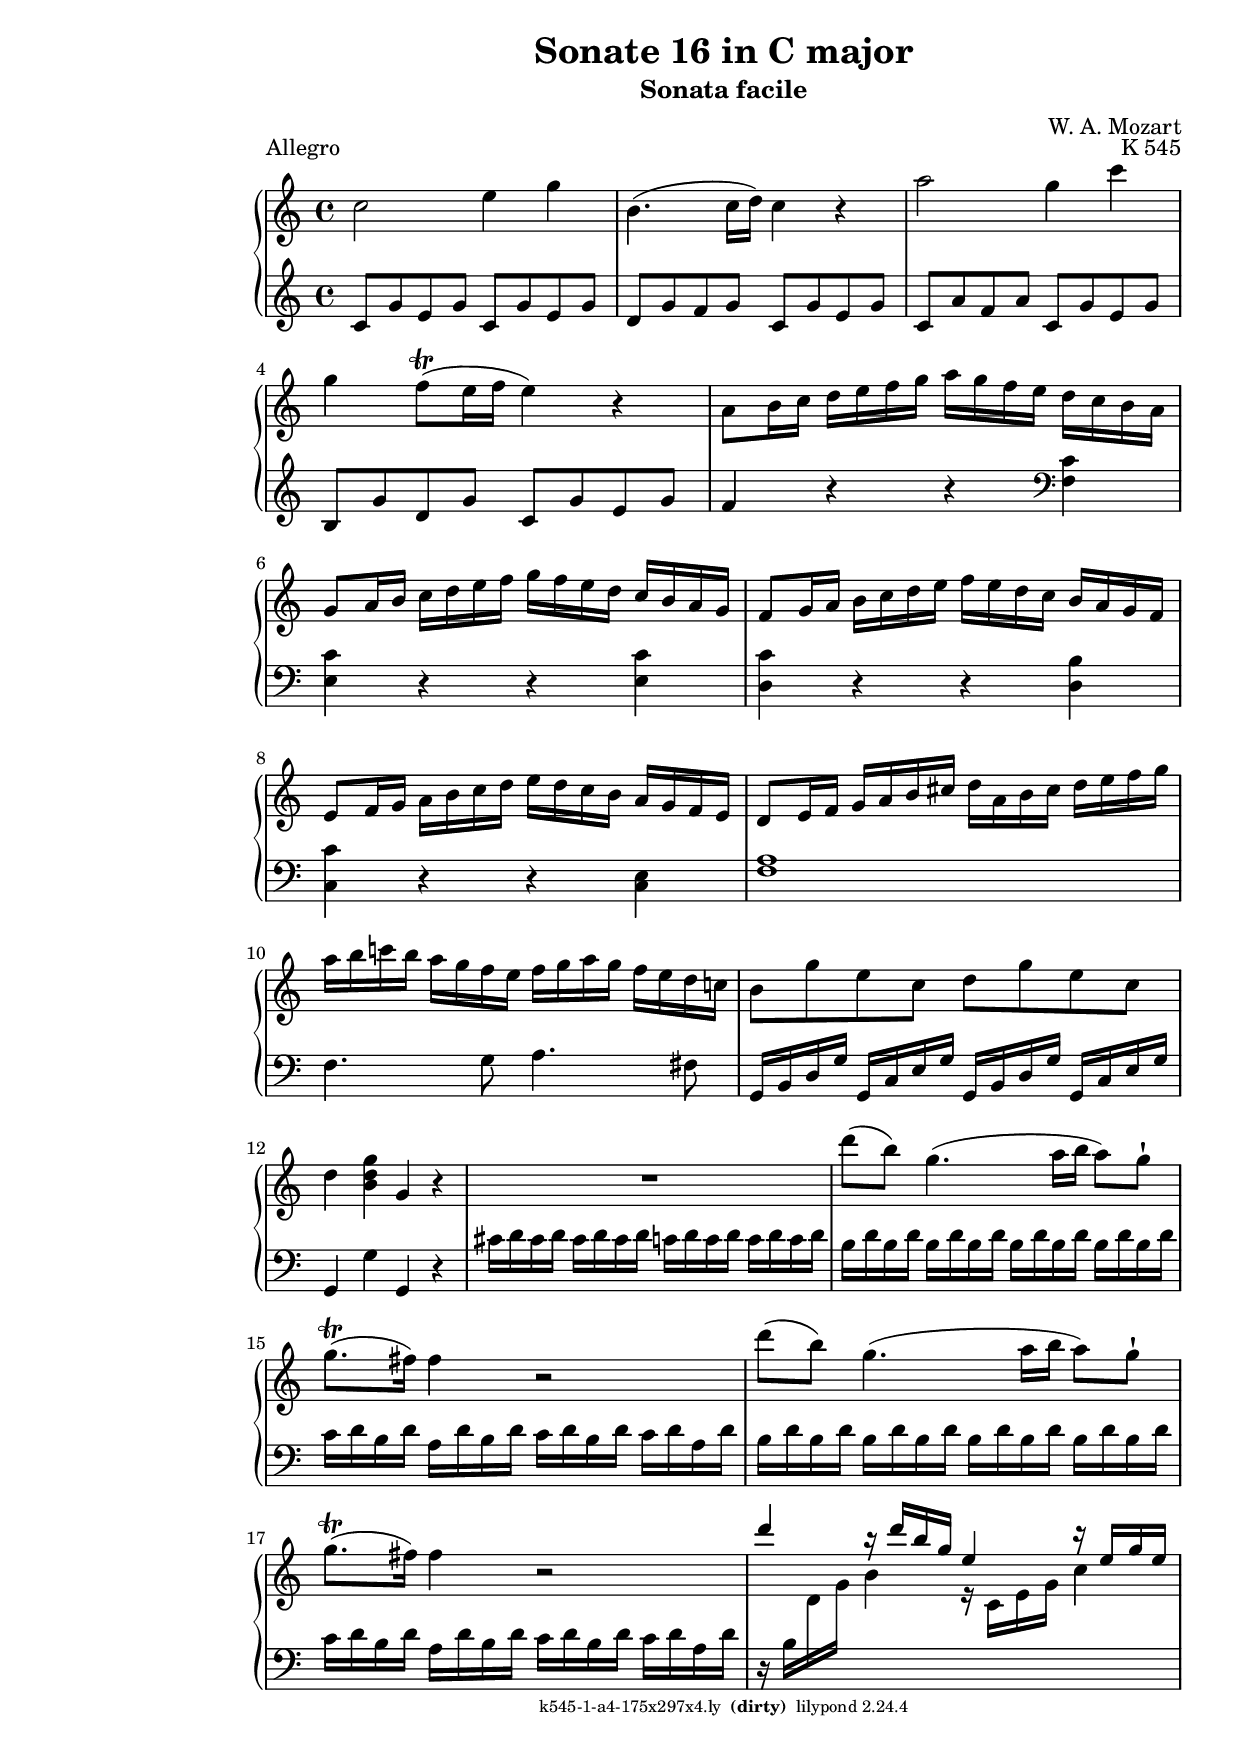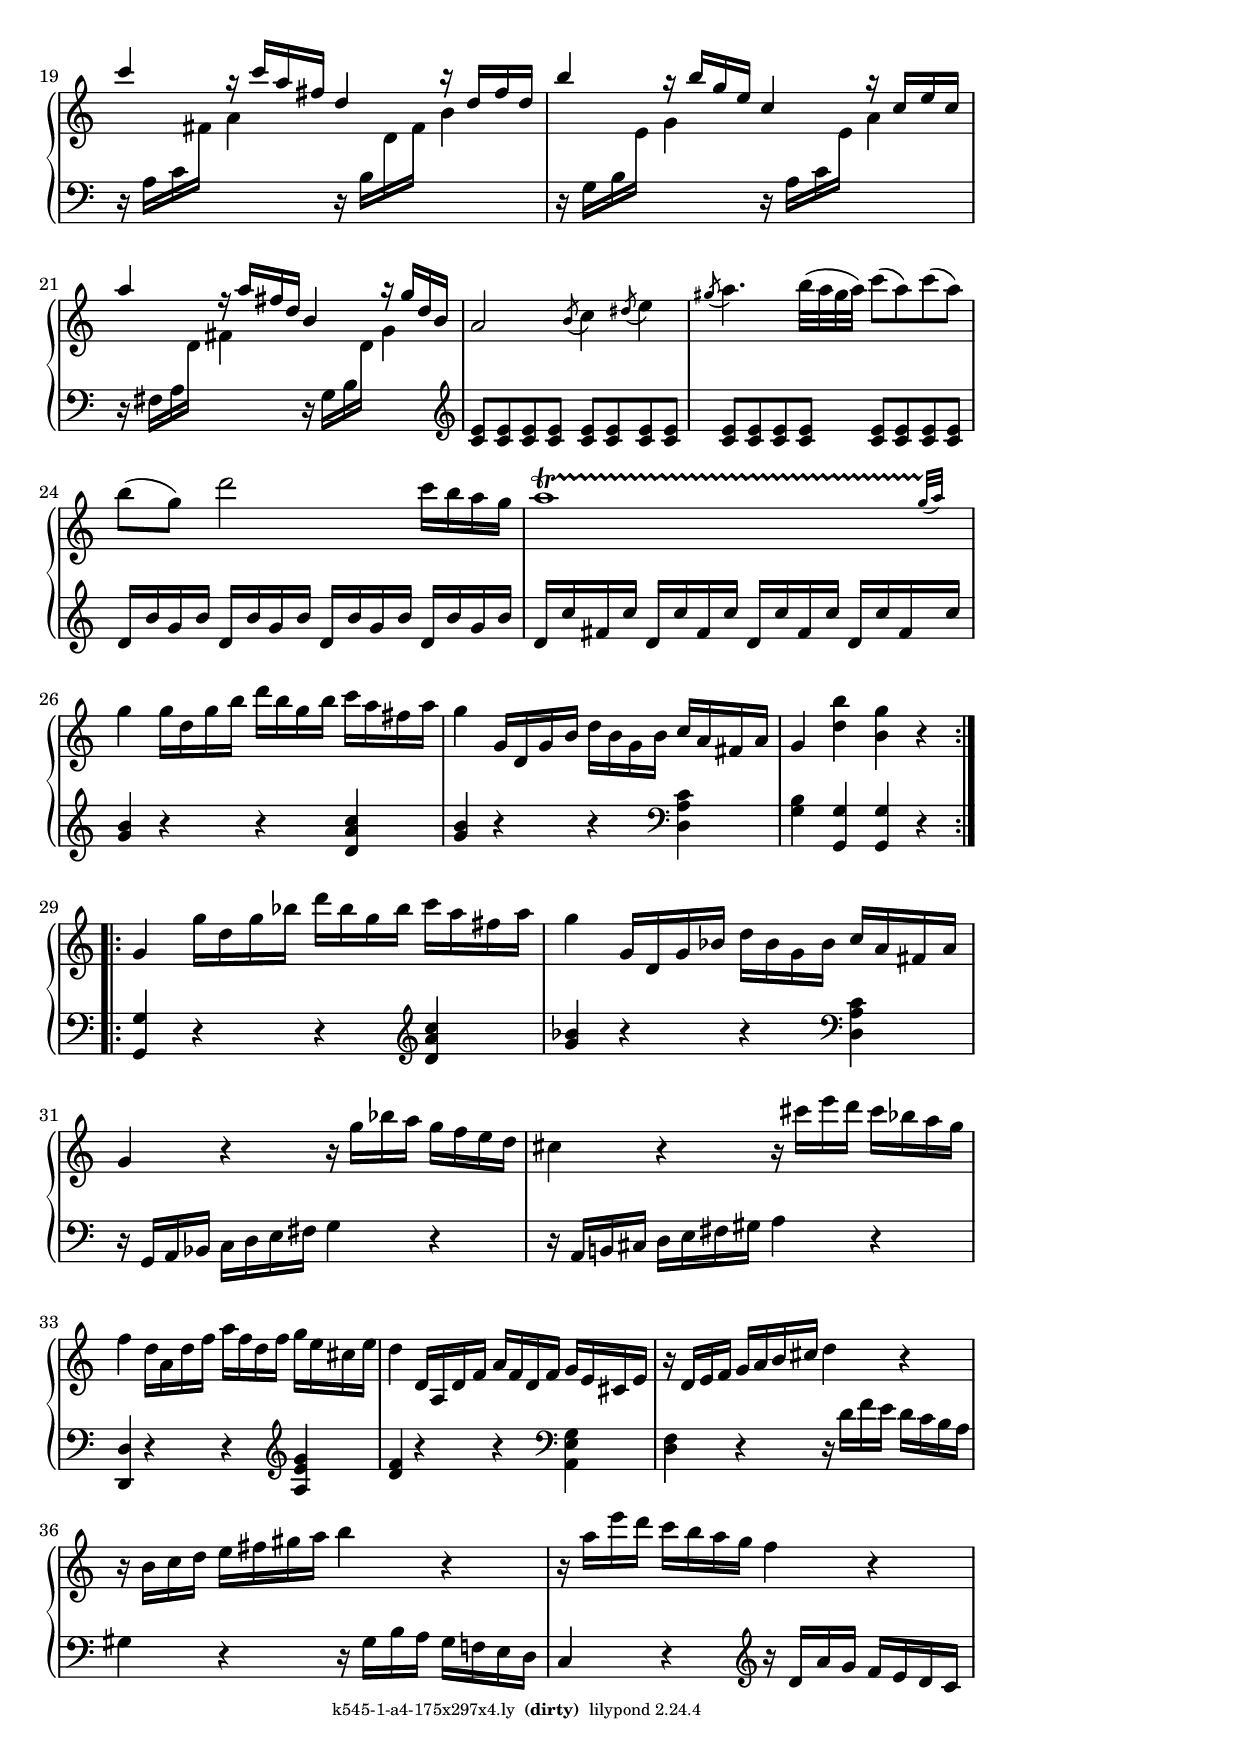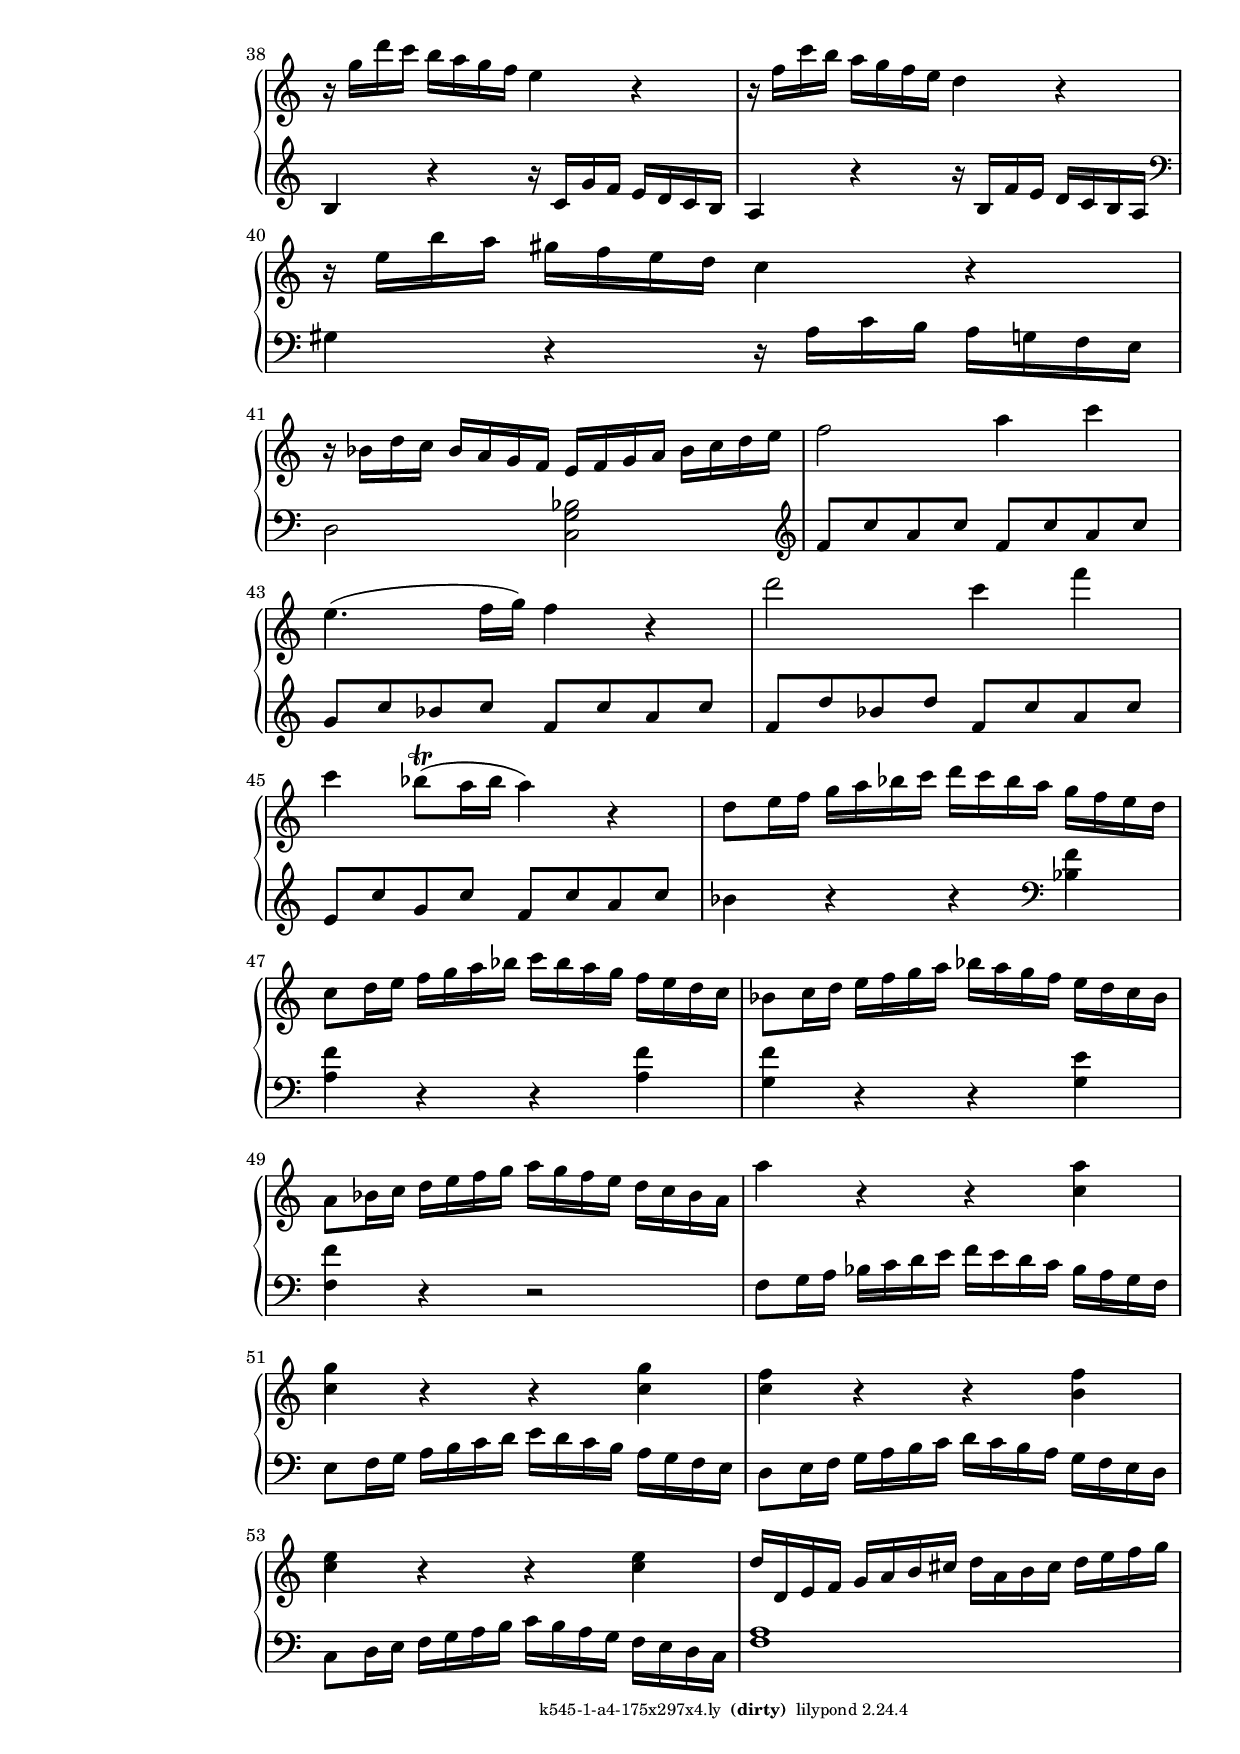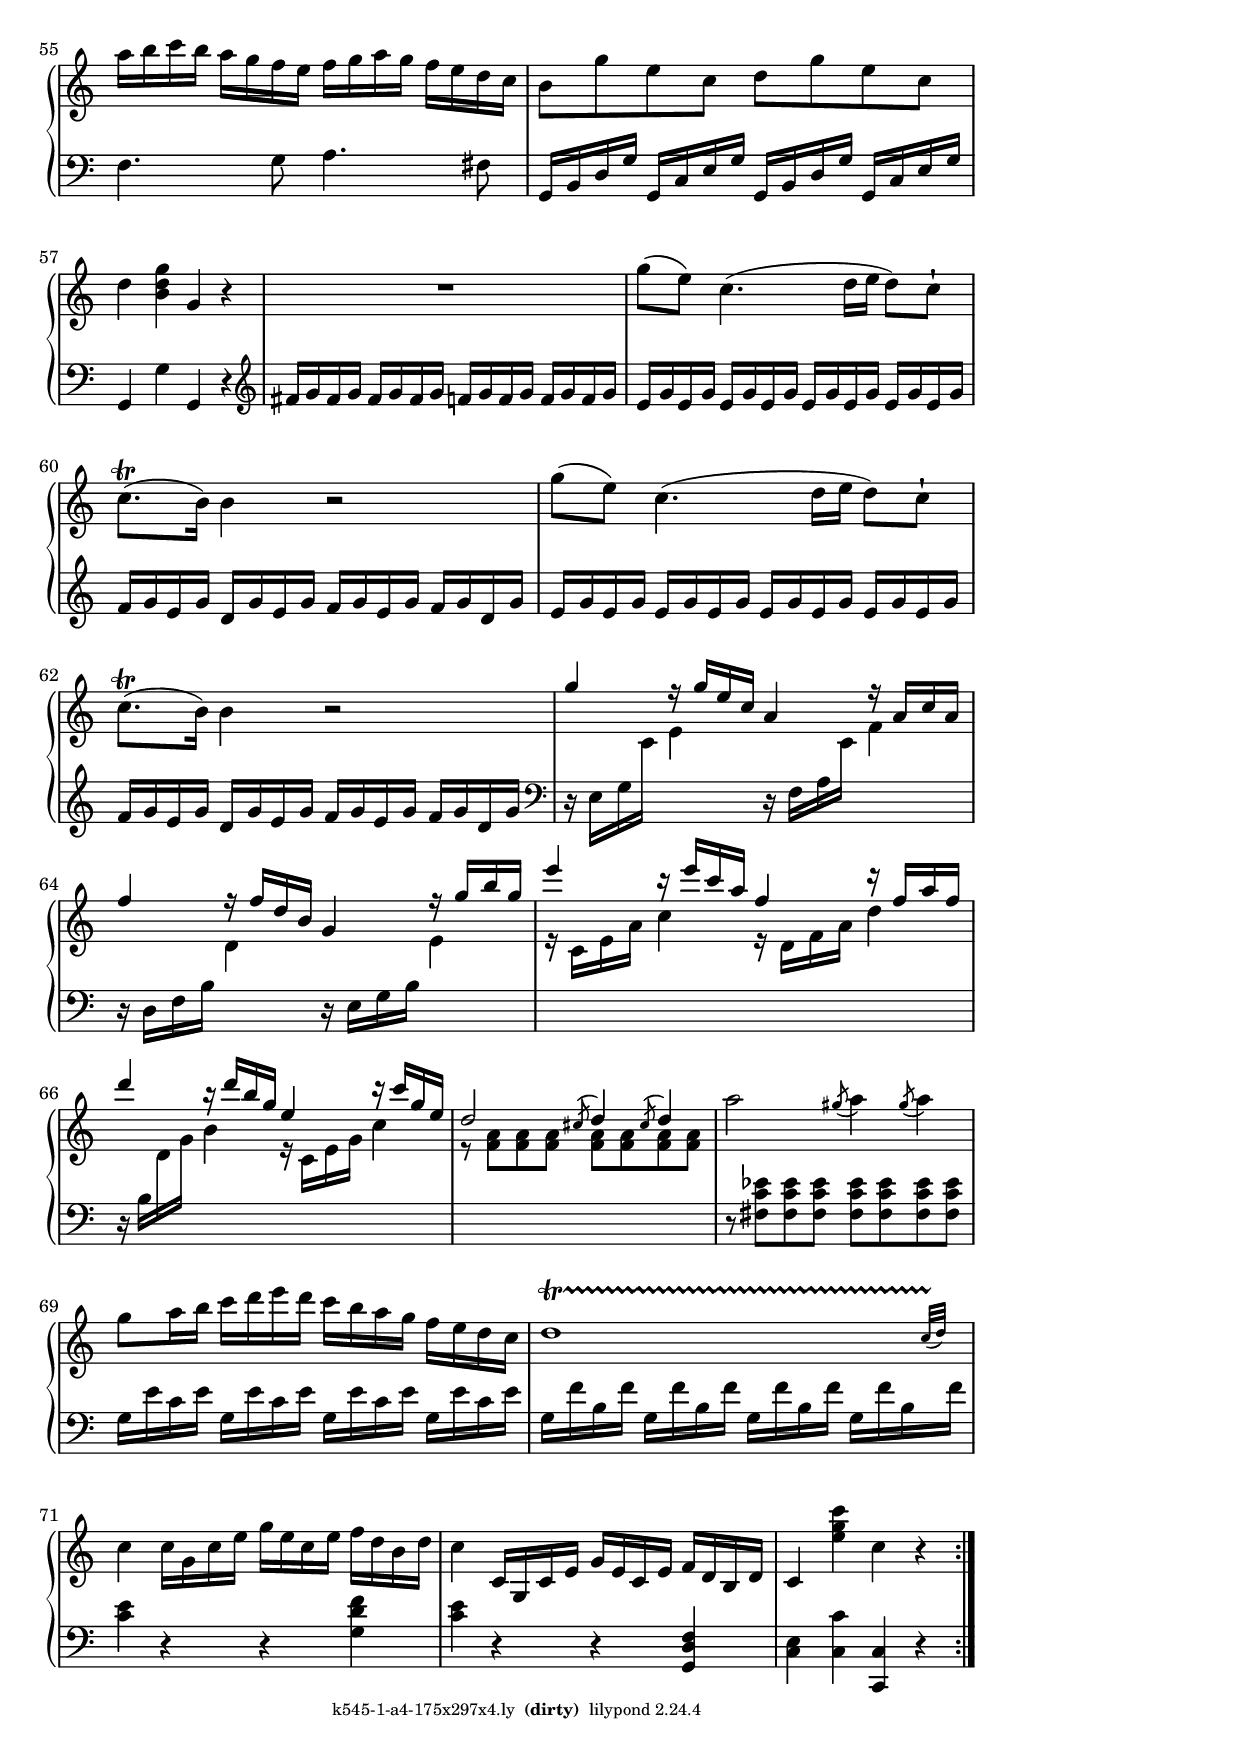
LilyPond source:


\include "../../include/general.ily"
\include "../../include/a4-175x297.ily"

#(set-global-staff-size 19.5)

\version "2.16.0"

\header {
  title = "Sonate 16 in C major"
  subtitle = "Sonata facile"
  composer = "W. A. Mozart"
  opus = "K 545"
  piece = "Allegro"
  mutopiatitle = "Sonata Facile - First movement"
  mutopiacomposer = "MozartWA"
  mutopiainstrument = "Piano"
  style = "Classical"
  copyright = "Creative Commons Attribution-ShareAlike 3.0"
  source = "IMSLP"
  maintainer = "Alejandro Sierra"
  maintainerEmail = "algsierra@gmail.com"

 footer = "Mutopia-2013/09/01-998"
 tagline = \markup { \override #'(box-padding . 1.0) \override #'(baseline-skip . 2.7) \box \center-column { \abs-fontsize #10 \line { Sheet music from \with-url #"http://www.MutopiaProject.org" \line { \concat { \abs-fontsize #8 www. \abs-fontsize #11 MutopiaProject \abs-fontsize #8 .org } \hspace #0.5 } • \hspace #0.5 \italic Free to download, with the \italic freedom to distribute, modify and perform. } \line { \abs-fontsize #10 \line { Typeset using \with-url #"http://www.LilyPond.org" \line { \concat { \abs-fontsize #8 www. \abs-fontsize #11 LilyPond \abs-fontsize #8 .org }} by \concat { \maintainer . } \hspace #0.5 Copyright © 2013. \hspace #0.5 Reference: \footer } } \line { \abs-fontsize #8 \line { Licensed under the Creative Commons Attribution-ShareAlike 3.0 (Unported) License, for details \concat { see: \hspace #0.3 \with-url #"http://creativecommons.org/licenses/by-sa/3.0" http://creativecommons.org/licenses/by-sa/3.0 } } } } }
}
  
%{ Abreviations
  Suffixes rh = right hand
           lh = left hand
  Prefixes pt = principal theme
           st = secondary theme
           cl = close
           dv = development
           cd = coda
           mt = middle theme
%}

#(define afterGraceFraction (cons 15 16))

%%% Right Hand

ptrha = \relative c'' {  
  c2 e4 g 
  b,4.( c16 d) c4 r4
  a'2 g4 c
  g f8\trill( e16 f e4) r4 % \break
  
  a,8 b16 c d e f g  a g f e d c b a
  g8 a16 b c d e f  g f e d c \tag #'first b \tag #'second b a g
  f8 g16 a b c d e  f e d c \tag #'first {b a g f} \tag #'second {b a g f}

  e8 f16 g  a b c d  e d c b a \tag #'first g \tag #'second g f e
}

ptrhb = \relative c'' {  
  b8 g'  e c  d g  e c
  d4 <b d g> g r4
}

ptrh = {
  \ptrha

  \relative c' {  
    d8 e16 f  g a b cis    d a b cis d e f g
    a b c! b  a g f e  f g a g  f e d c! 
  }
  
  \ptrhb
}

strha = \relative c' {  
  R1
  d''8( b) g4.( a16 b a8) g-!
  g8.\trill( fis16) fis4 r2
  d'8( b) g4.( a16 b a8) g-!

  g8.\trill( fis16) fis4 r2
}

strhb = \relative c'' {  
  \voiceOne d'4 r16 d16 b g e4 r16 e16 g e
  c'4 r16 c a fis d4 \oneVoice
}

strhc = \relative c'' {  
  \voiceOne r16 d16 fis d
  % 20
  b'4 r16 b g e c4 r16 c e c
  a'4 r16 a fis d b4  r16 g' d b \oneVoice
}

strh = {
  \strha
  \strhb
  \strhc
  \relative c'' {  
    a2 \acciaccatura b8 c4 \acciaccatura dis8 e4

    \acciaccatura { gis8 } a4. b32( a gis a) c8( a) c( a)
    b( g) d'2 c16 b a g

    \afterGrace a1 \startTrillSpan {g32[( a]) \stopTrillSpan}
     g4 g16 d g b d b g b c a fis a
     g4 g,16 d g b d b g b c a fis a
     g4 <d' b'> <b g'> r4
   }
}

dvrh = \relative c'' {  
  g4 g'16 d g bes d bes g bes c a fis a
  g4 g,16 d g bes d bes g bes  c a fis a
  g4 r r16 g' bes a g f e d 
  
  cis4 r r16 cis' e d  cis bes a g 
  f4  d16 a d f a f d f g e cis e
  d4 d,16 a d f  a f d f  g e cis e

  r16 d e f  g a b cis d4 r4
  r16 b c d e fis gis a b4 r
  r16 a e' d c b a g f4 r

  r16 g d' c b a g f e4 r
  r16 f c' b a g f e d4 r
  r16 e b' a gis f e d c4 r
  \break
  r16 bes d c  bes a g f  e f g a  bes c d e
}

ptirh = \relative c'' {
  a'4 r r <c, a'>
  <c g'> r r <c g'>
  <c f> r r <b f'>
  <c e> r r <c e>

  d16 d, e f  g a b cis  d a b cis  d e f g
  a b c b  a g f e  f g a g  f e d c

  \ptrhb
}

stvrh = {
  \transpose c f, { \strhb } 
  \transpose d g { 
    \strhc
     \relative c'' {  
       \voiceOne a2 \acciaccatura gis8 a4 \acciaccatura gis8 a4 \oneVoice
     }
  } 
  \relative c''' {  
    a2 \acciaccatura gis8 a4 \acciaccatura gis8 a4
    
    g8 a16 b c d e d c b a g  f e d c

    \afterGrace d1 \startTrillSpan  {c32[( d]) \stopTrillSpan}
    c4 c16 g c e  g e c e  f d b d c4
    c,16 g c e  g e c e  f d b d
    c4 <e' g c> c r 

  }
}


%%% Left Hand

ptlha = \relative c'' {  
  c,8 g' e g  c,  g' e g
  d g f g  c, g' e g
  c, a' f a  c, g' e g
  b, g' d g  c, g' e g
  
  f4 r4 r4 \clef bass <f, c'>
  <e c'> r4 r4 <e c'>
  <d c'> r4 r4 <d b'>  
}

ptlhb = \relative c' {  
  g,16 b d g  g, c e g  g, b d g  g, c e g  
  g,4 g' g, r
}

ptlh = {
  \ptlha
  \relative c {  
    <c c'> r4 r4 <c e>
    <f a>1
    f4. g8 a4. fis8
  }
  \ptlhb
}

stlha = \relative c {  
  cis'16 d cis d  cis d cis d  c d c d  c d c d

  b d b d \repeat unfold 3 { b d b d }
  c d b d  a d b d  c d b d  c d a d
  \repeat unfold 4 { b d b d }

  c d b d  a d b d  c d b d  c d a d
}

stlhb = \relative c' {  
  \change Staff="left" \oneVoice r16 \voiceTwo b \change Staff="right" d g b4 r16 c, e g c4
  \change Staff="left" \oneVoice r16 \voiceTwo a, c \change Staff="right" fis a4 
  \change Staff="left" \oneVoice r16 \voiceTwo b, \change Staff="right" d fis b4
}

stlhc = \relative c' {  
  % 20
  \change Staff="left" \oneVoice r16 \voiceTwo g b \change Staff="right" e g4 
  \change Staff="left" \oneVoice r16 \voiceTwo a, c \change Staff="right" e a4
  \change Staff="left" \oneVoice r16 \voiceTwo fis, a \change Staff="right" d fis4 
  \change Staff="left" \oneVoice r16 \voiceTwo g, b \change Staff="right" d g4
  \change Staff="left" \oneVoice
}

stlh = {
  \stlha
  \stlhb
  \stlhc
  \relative c' {
    \clef treble \repeat unfold 16 <c e>8

    d16 b' g b \repeat unfold 3 { d, b' g b } 
    \repeat unfold 4 { d, c' fis, c' }

    <g b>4 r r <a c d,>
    <g b> r r \clef bass <d, a' c>
    <g b> <g g,> <g g,> r  
  }
}

dvlh = \relative c {
  <g g'>4 r r \clef treble <d'' a' c>
  <g bes> r r \clef bass <d, a' c>
  r16 g, a bes  c d e fis g4 r
  
  r16 a,16 b! cis d e fis gis a4 r
  <d,, d'>4 r r \clef treble <a'' e' g>
  <d f>4 r r \clef bass <a, e' g>

  <d f>4 r r16 d' f e d c b a
  gis4 r r16 gis b a gis f! e d
  c4 r \clef treble r16 d' a' g f e d c
  \break

  b4 r r16 c g' f  e d c b 
  a4 r r16 b f' e  d c b a
  \clef bass gis4 r r16 a c b  a g f e
  
  d2 <c g' bes>
}
  
ptilha = \relative c {
  f8 g16 a  bes c d e f e d c  bes a g f
}

ptilh = \relative c {
  <f f'>4 r4 r2
  f8 g16 a  bes c d e f e d c  bes a g f  % \ptilha
  e8 f16 g  a b c d  e d c b  a g f e
  d8 e16 f  g a b c  d c b a  g f e d
  \transpose f c { \ptilha }
  
  \once \set fingeringOrientations = #'right
  <f a>1 
  f4. g8 a4. fis8

  \ptlhb
}

stvlh = {
  \relative c {
    \clef bass
    \change Staff="left" \oneVoice r16 \voiceTwo e g \change Staff="right" c e4 
    \change Staff="left" \oneVoice r16 \voiceTwo f, a \change Staff="right" c f4
    \change Staff="left" \oneVoice r16 \voiceTwo d, f b \change Staff="right" d4 
    \change Staff="left" \oneVoice r16 \voiceTwo e, g b \change Staff="right" e4
    
    r16 c e a c4 r16 d, f a d4
    \change Staff="left" \oneVoice r16 \voiceTwo b, \change Staff="right" d g b4
    r16 c, e g c4       
  }

  \relative c' {  
    r8 \repeat unfold 7 { <f a>8 }
    \change Staff="left" \oneVoice
    \clef bass r8 \repeat unfold 7 { <fis, c' ees>8 }
    \repeat unfold 4 { g16 e' c e }
    \repeat unfold 4 { g,16 f' b, f' }
    <c e>4 r r <g  d' f>
    \slurDown
    <c e> r r <g, d' f>
    <c e> <c c'> <c c,> r
  }
}


\score {
  \new PianoStaff <<
    \new Staff ="right" { 
      %\override Fingering #'avoid-slur = #'inside
      \keepWithTag #'first
      \repeat volta 2 { \ptrh \strh } \break 
      \repeat volta 2 {
	\dvrh 
	\phrasingSlurUp
	\keepWithTag #'second
	\transpose c f { \ptrha }
	\ptirh
	\transpose d g, { \strha }
	\stvrh
      }
    }
    \new Staff ="left" { 
      %\override Fingering #'avoid-slur = #'inside
      \repeat volta 2 { \ptlh \stlh } 
      \repeat volta 2 {
	\dvlh 
	\clef treble \transpose c f { \ptlha }
	\ptilh
	\clef treble \transpose c f { \stlha }	
	\stvlh
      }
    }
  >>
  \layout { indent=0 }
  \midi {
    \tempo 4 = 132
  }
}


